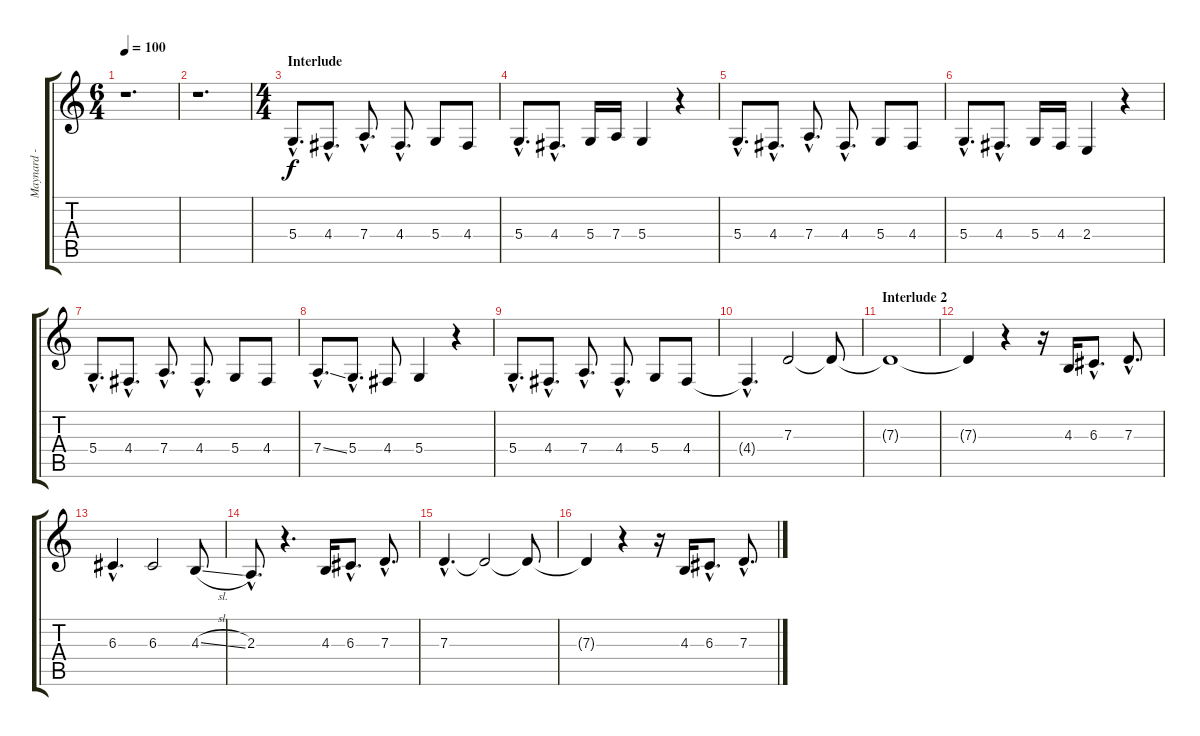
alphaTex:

\track ("Maynard - Vocals" "Maynard - ") {instrument altosax}
\staff {score tabs}
\tuning (E4 B3 G3 D3 A2 E2) {hide}
\ts (6 4)
\tempo 100
\clef g2
\ks c
r.1{d dy pp} |
r.1{d} |
\ts (4 4)
\section ("" "Interlude")
5.4{hac}.8{d dy f} 4.4{hac}.8{d} 7.4{hac}.8{d} 4.4{hac}.8{d} 5.4.8 4.4.8 |
5.4{hac}.8{d} 4.4{hac}.8{d} 5.4.16 7.4.16 5.4.4 r.4 |
5.4{hac}.8{d} 4.4{hac}.8{d} 7.4{hac}.8{d} 4.4{hac}.8{d} 5.4.8 4.4.8 |
5.4{hac}.8{d} 4.4{hac}.8{d} 5.4.16 4.4.16 2.4.4 r.4 |
5.4{hac}.8{d} 4.4{hac}.8{d} 7.4{hac}.8{d} 4.4{hac}.8{d} 5.4.8 4.4.8 |
7.4{ss hac}.8{d} 5.4{hac}.8{d} 4.4.8 5.4.4 r.4 |
5.4{hac}.8{d} 4.4{hac}.8{d} 7.4{hac}.8{d} 4.4{hac}.8{d} 5.4.8 4.4.8 |
4.4{hac t}.4{d} 7.3.2 7.3{t}.8 |
\section ("" "Interlude 2")
7.3{t}.1 |
7.3{t}.4 r.4 r.16 4.3.16 6.3{hac}.8{d} 7.3{hac}.8{d} |
6.3{hac}.4{d} 6.3.2 4.3{sl}.8 |
2.3{hac}.8{d} r.4{d} 4.3.16 6.3{hac}.8{d} 7.3{hac}.8{d} |
7.3{hac}.4{d} 7.3{t}.2 7.3{t}.8 |
7.3{t}.4 r.4 r.16 4.3.16 6.3{hac}.8{d} 7.3{hac}.8{d}
